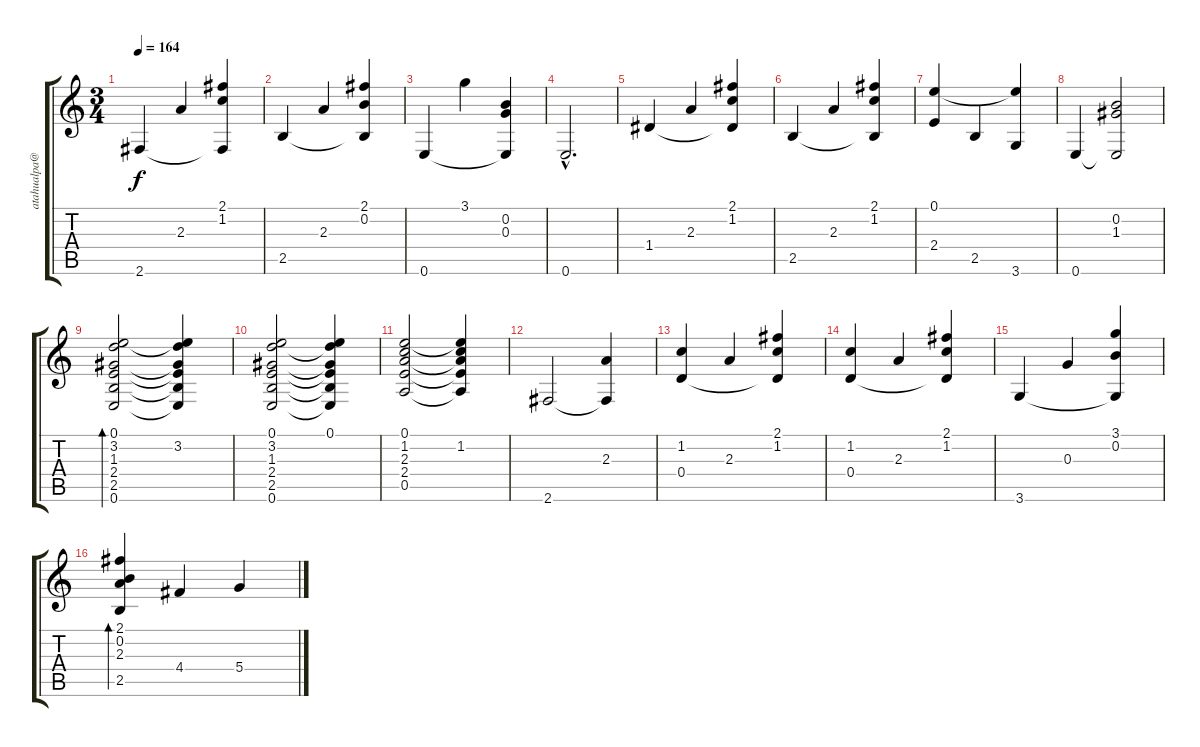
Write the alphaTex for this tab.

\track ("" "atahualpa@") {instrument acousticguitarnylon}
\staff {score tabs}
\tuning (E4 B3 G3 D3 A2 E2) {hide}
\ts (3 4)
\tempo 164
\clef g2
\ks c
2.6.4{dy f} 2.3.4 (2.1 1.2 2.6{t}).4 |
2.5.4 2.3.4 (2.1 0.2 2.5{t}).4 |
0.6.4 3.1.4 (0.2 0.3 0.6{t}).4 |
0.6{hac}.2{d} |
1.4.4 2.3.4 (2.1 1.2 1.4{t}).4 |
2.5.4 2.3.4 (2.1 1.2 2.5{t}).4 |
(0.1 2.4).4 2.5.4 (0.1{t} 3.6).4 |
0.6.4 (0.2 1.3 0.6{t}).2 |
(0.1 3.2 1.3 2.4 2.5 0.6).2{bd 240} (0.1{t} 3.2 1.3{t} 2.4{t} 2.5{t} 0.6{t}).4 |
(0.1 3.2 1.3 2.4 2.5 0.6).2 (0.1 3.2{t} 1.3{t} 2.4{t} 2.5{t} 0.6{t}).4 |
(0.1 1.2 2.3 2.4 0.5).2 (0.1{t} 1.2 2.3{t} 2.4{t} 0.5{t}).4 |
2.6.2 (2.3 2.6{t}).4 |
(1.2 0.4).4 2.3.4 (2.1 1.2 0.4{t}).4 |
(1.2 0.4).4 2.3.4 (2.1 1.2 0.4{t}).4 |
3.6.4 0.3.4 (3.1 0.2 3.6{t}).4 |
(2.1 0.2 2.3 2.5).4{bd 240} 4.4.4 5.4.4
